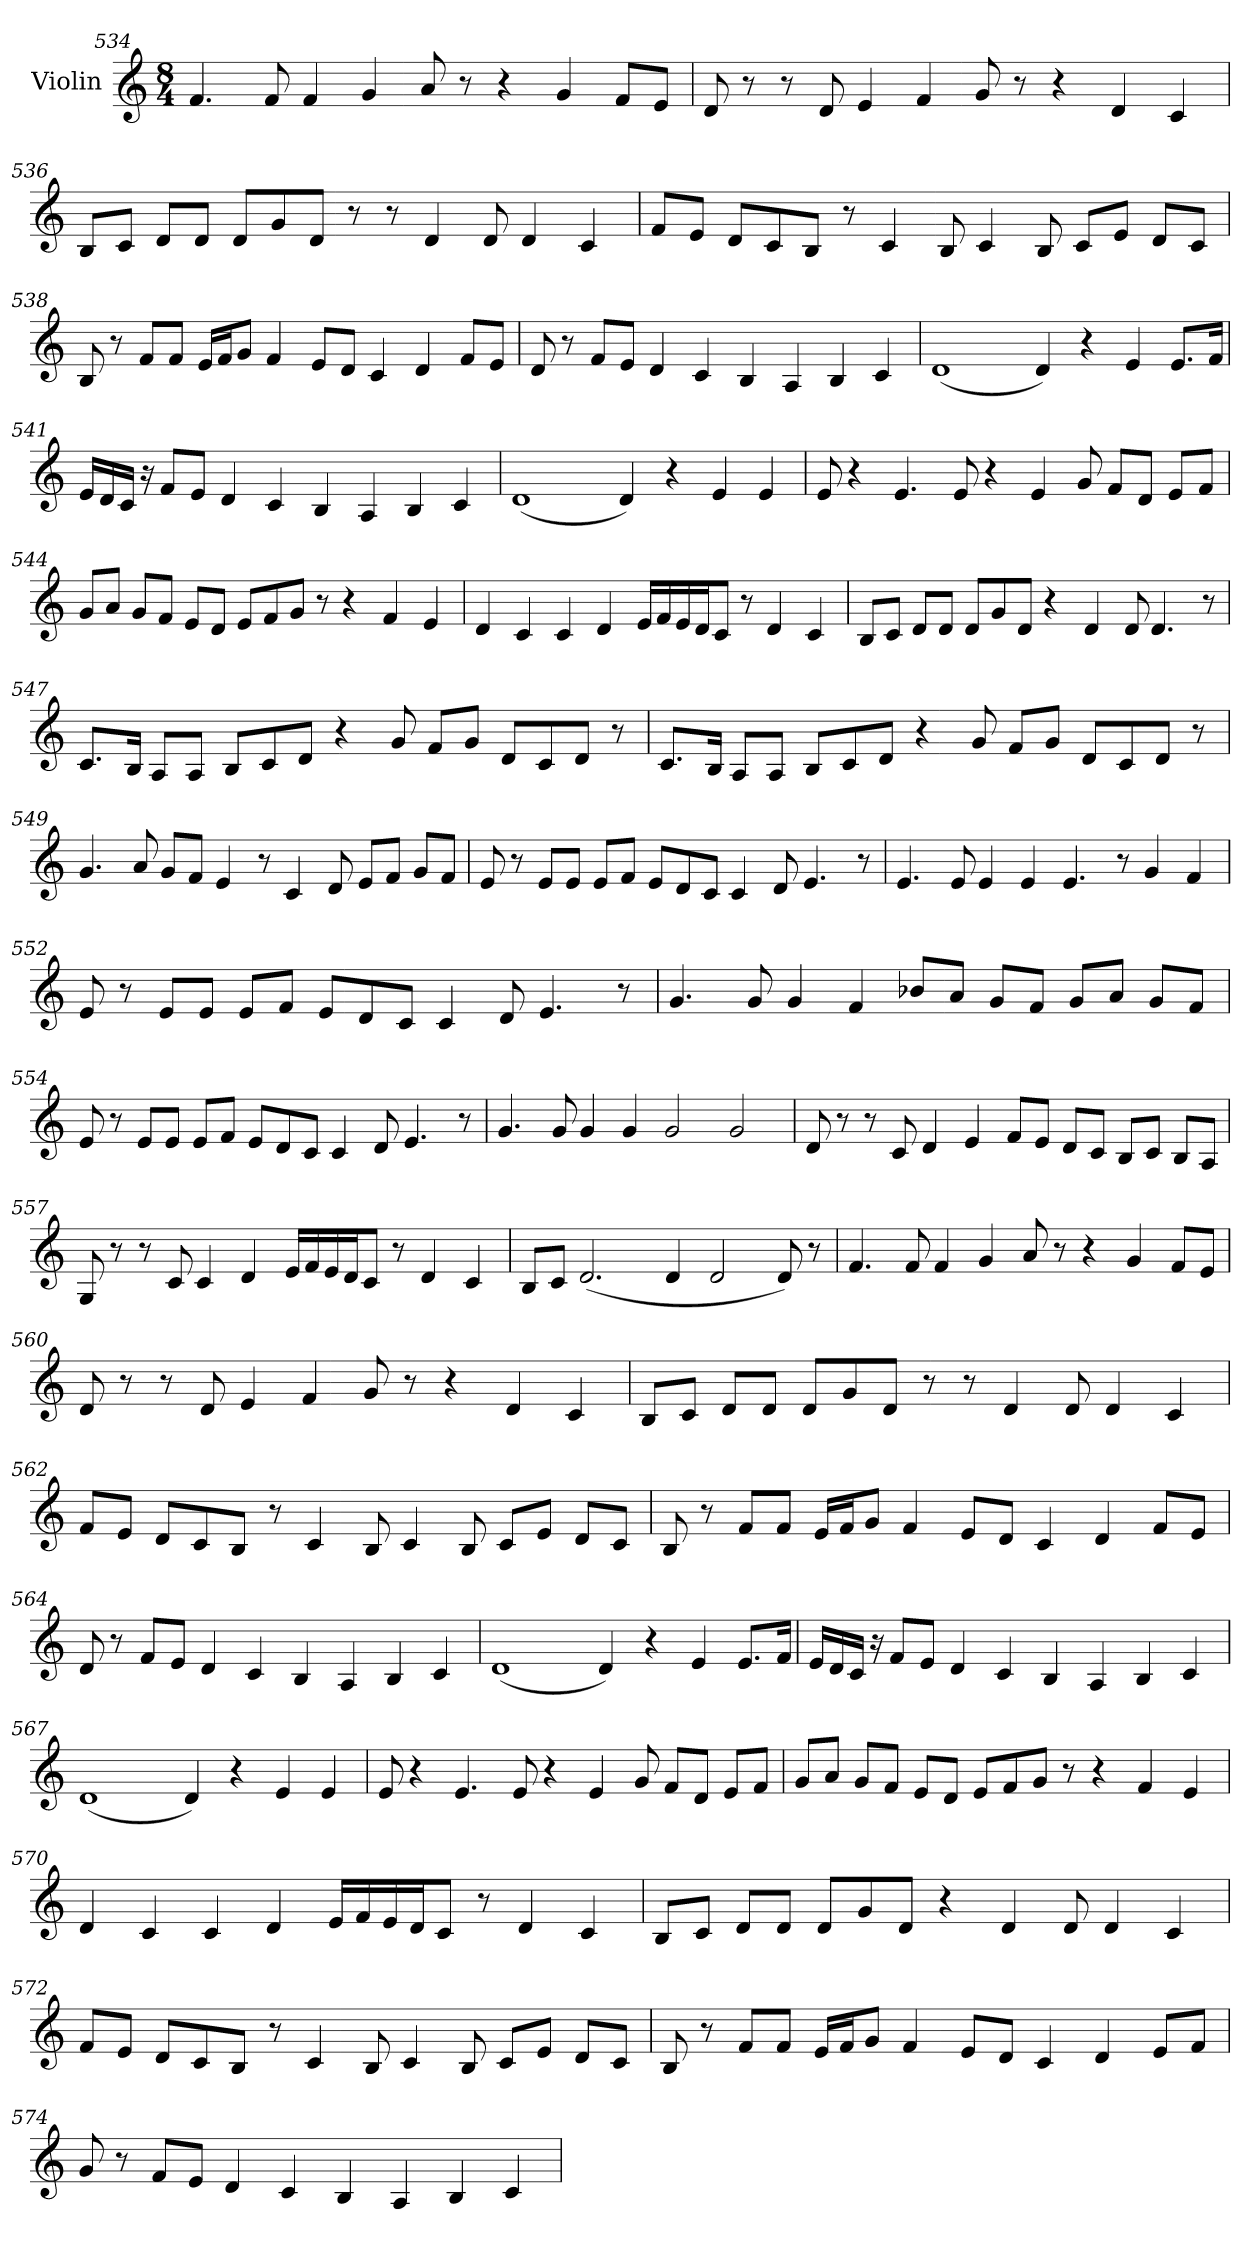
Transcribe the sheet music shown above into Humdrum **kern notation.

**kern
*part1
*staff1
*I"Violin
!!LO:LB:g=z
*clefG2
*k[]
*M8/4
=534
4.f/
8f/
4f/
4g/
8a/
8r
4r
4g/
8f/L
8e/J
=535
8d/
8r
8r
8d/
4e/
4f/
8g/
8r
4r
4d/
4c/
!!LO:LB:g=z
=536
8B/L
8c/J
8d/L
8d/J
8d/L
8g/
8d/J
8r
8r
4d/
8d/
4d/
4c/
=537
8f/L
8e/J
8d/L
8c/
8B/J
8r
4c/
8B/
4c/
8B/
8c/L
8e/J
8d/L
8c/J
!!LO:LB:g=z
=538
8B/
8r
8f/L
8f/J
16e/LL
16f/J
8g/J
4f/
8e/L
8d/J
4c/
4d/
8f/L
8e/J
=539
8d/
8r
8f/L
8e/J
4d/
4c/
4B/
4A/
4B/
4c/
=540
(<1d
4d/)
4r
4e/
8.e/L
16f/Jk
!!LO:PB:g=z
=541
16e/LL
16d/
16c/JJ
16r
8f/L
8e/J
4d/
4c/
4B/
4A/
4B/
4c/
=542
(<1d
4d/)
4r
4e/
4e/
=543
8e/
4r
4.e/
8e/
4r
4e/
8g/
8f/L
8d/J
8e/L
8f/J
!!LO:LB:g=z
=544
8g/L
8a/J
8g/L
8f/J
8e/L
8d/J
8e/L
8f/
8g/J
8r
4r
4f/
4e/
=545
4d/
4c/
4c/
4d/
16e/LL
16f/
16e/
16d/J
8c/J
8r
4d/
4c/
!!LO:LB:g=z
=546
8B/L
8c/J
8d/L
8d/J
8d/L
8g/
8d/J
4r
4d/
8d/
4.d/
8r
=547
8.c/L
16B/Jk
8A/L
8A/J
8B/L
8c/
8d/J
4r
8g/
8f/L
8g/J
8d/L
8c/
8d/J
8r
!!LO:LB:g=z
=548
8.c/L
16B/Jk
8A/L
8A/J
8B/L
8c/
8d/J
4r
8g/
8f/L
8g/J
8d/L
8c/
8d/J
8r
=549
4.g/
8a/
8g/L
8f/J
4e/
8r
4c/
8d/
8e/L
8f/J
8g/L
8f/J
!!LO:LB:g=z
=550
8e/
8r
8e/L
8e/J
8e/L
8f/J
8e/L
8d/
8c/J
4c/
8d/
4.e/
8r
=551
4.e/
8e/
4e/
4e/
4.e/
8r
4g/
4f/
!!LO:LB:g=z
=552
8e/
8r
8e/L
8e/J
8e/L
8f/J
8e/L
8d/
8c/J
4c/
8d/
4.e/
8r
=553
4.g/
8g/
4g/
4f/
8b-X/L
8a/J
8g/L
8f/J
8g/L
8a/J
8g/L
8f/J
!!LO:LB:g=z
=554
8e/
8r
8e/L
8e/J
8e/L
8f/J
8e/L
8d/
8c/J
4c/
8d/
4.e/
8r
=555
4.g/
8g/
4g/
4g/
2g/
2g/
!!LO:LB:g=z
=556
8d/
8r
8r
8c/
4d/
4e/
8f/L
8e/J
8d/L
8c/J
8B/L
8c/J
8B/L
8A/J
=557
8G/
8r
8r
8c/
4c/
4d/
16e/LL
16f/
16e/
16d/J
8c/J
8r
4d/
4c/
!!LO:PB:g=z
=558
8B/L
8c/J
(<2.d/
4d/
2d/
8d/)
8r
=559
4.f/
8f/
4f/
4g/
8a/
8r
4r
4g/
8f/L
8e/J
=560
8d/
8r
8r
8d/
4e/
4f/
8g/
8r
4r
4d/
4c/
!!LO:LB:g=z
=561
8B/L
8c/J
8d/L
8d/J
8d/L
8g/
8d/J
8r
8r
4d/
8d/
4d/
4c/
=562
8f/L
8e/J
8d/L
8c/
8B/J
8r
4c/
8B/
4c/
8B/
8c/L
8e/J
8d/L
8c/J
!!LO:LB:g=z
=563
8B/
8r
8f/L
8f/J
16e/LL
16f/J
8g/J
4f/
8e/L
8d/J
4c/
4d/
8f/L
8e/J
=564
8d/
8r
8f/L
8e/J
4d/
4c/
4B/
4A/
4B/
4c/
=565
(<1d
4d/)
4r
4e/
8.e/L
16f/Jk
!!LO:LB:g=z
=566
16e/LL
16d/
16c/JJ
16r
8f/L
8e/J
4d/
4c/
4B/
4A/
4B/
4c/
=567
(<1d
4d/)
4r
4e/
4e/
=568
8e/
4r
4.e/
8e/
4r
4e/
8g/
8f/L
8d/J
8e/L
8f/J
!!LO:LB:g=z
=569
8g/L
8a/J
8g/L
8f/J
8e/L
8d/J
8e/L
8f/
8g/J
8r
4r
4f/
4e/
=570
4d/
4c/
4c/
4d/
16e/LL
16f/
16e/
16d/J
8c/J
8r
4d/
4c/
!!LO:LB:g=z
=571
8B/L
8c/J
8d/L
8d/J
8d/L
8g/
8d/J
4r
4d/
8d/
4d/
4c/
=572
8f/L
8e/J
8d/L
8c/
8B/J
8r
4c/
8B/
4c/
8B/
8c/L
8e/J
8d/L
8c/J
!!LO:LB:g=z
=573
8B/
8r
8f/L
8f/J
16e/LL
16f/J
8g/J
4f/
8e/L
8d/J
4c/
4d/
8e/L
8f/J
=574
8g/
8r
8f/L
8e/J
4d/
4c/
4B/
4A/
4B/
4c/
=
*-
